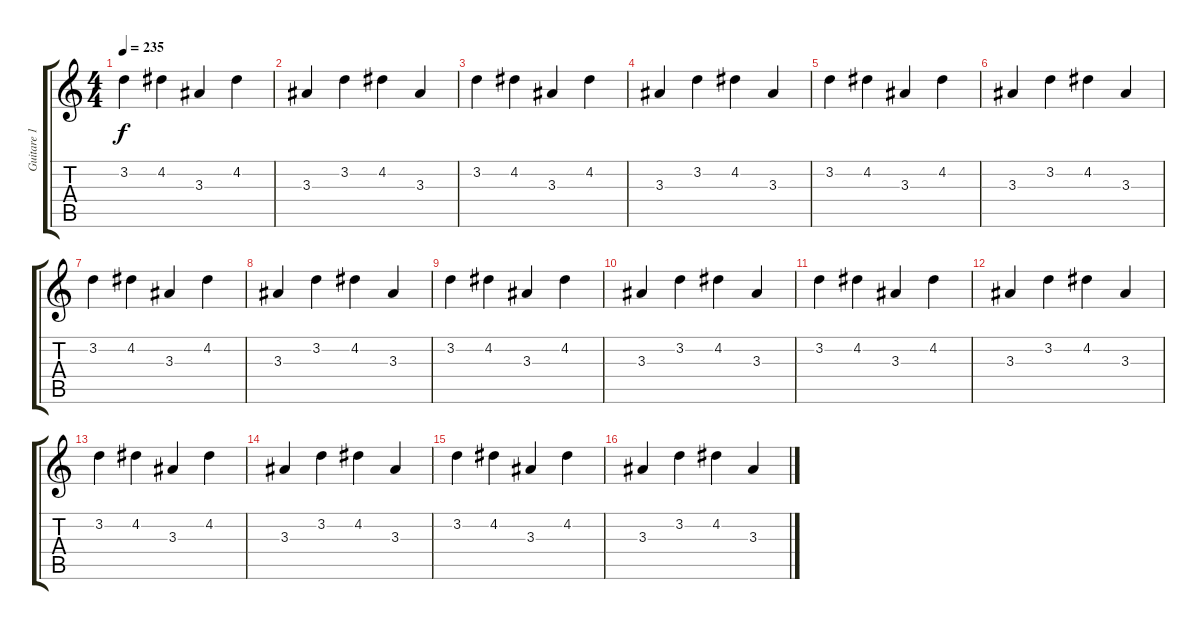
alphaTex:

\track ("Guitare 1" "Guitare 1") {instrument distortionguitar}
\staff {score tabs}
\tuning (E4 B3 G3 D3 A2 E2) {hide}
\ts (4 4)
\tempo 235
\clef g2
\ks c
3.2.4{dy f} 4.2.4 3.3.4 4.2.4 |
3.3.4 3.2.4 4.2.4 3.3.4 |
3.2.4 4.2.4 3.3.4 4.2.4 |
3.3.4 3.2.4 4.2.4 3.3.4 |
3.2.4 4.2.4 3.3.4 4.2.4 |
3.3.4 3.2.4 4.2.4 3.3.4 |
3.2.4 4.2.4 3.3.4 4.2.4 |
3.3.4 3.2.4 4.2.4 3.3.4 |
3.2.4 4.2.4 3.3.4 4.2.4 |
3.3.4 3.2.4 4.2.4 3.3.4 |
3.2.4 4.2.4 3.3.4 4.2.4 |
3.3.4 3.2.4 4.2.4 3.3.4 |
3.2.4 4.2.4 3.3.4 4.2.4 |
3.3.4 3.2.4 4.2.4 3.3.4 |
3.2.4 4.2.4 3.3.4 4.2.4 |
3.3.4 3.2.4 4.2.4 3.3.4
